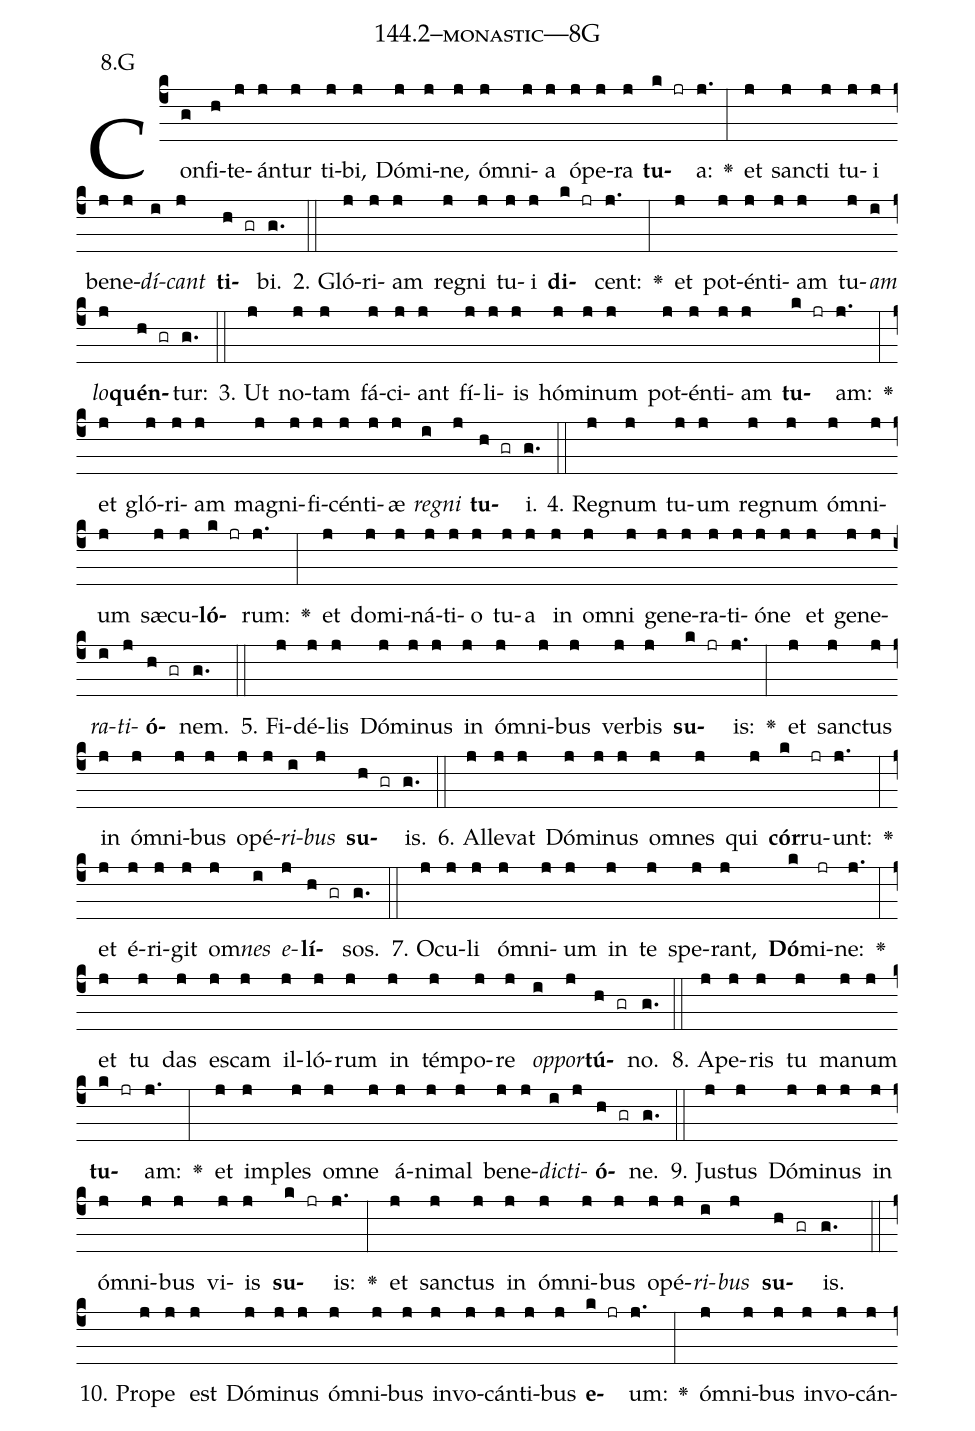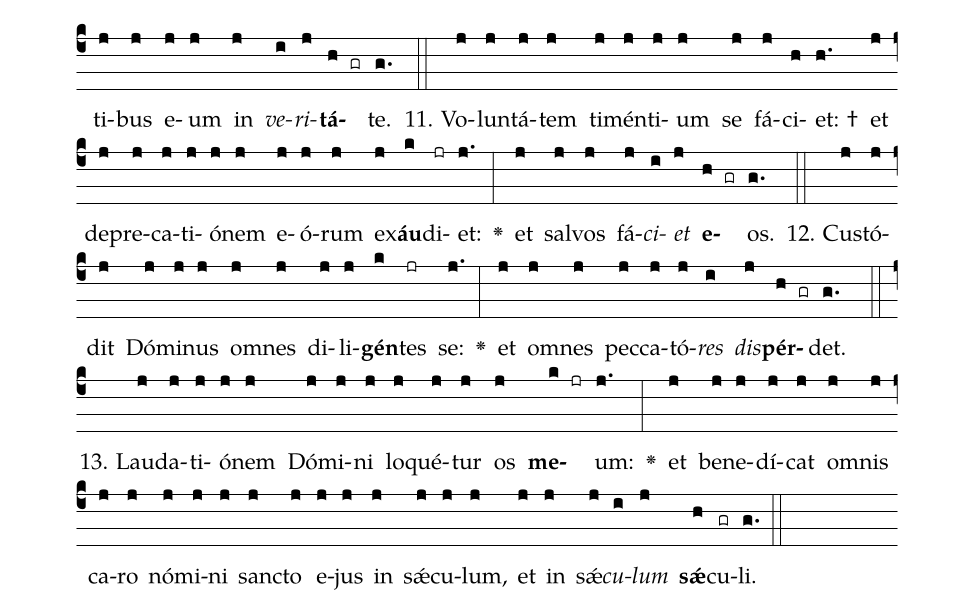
name: 144.2--monastic---8G;
annotation: 8.G;
%%
(c4)Con(g)fi(h)te(j)án(j)tur(j) ti(j)bi,(j) Dó(j)mi(j)ne,(j) óm(j)ni(j)a(j) ó(j)pe(j)ra(j) <b>tu</b>(k jr)a:(j.) <v>\greheightstar</v>(:) et(j) sanc(j)ti(j) tu(j)i(j) be(j)ne(j)<i>dí</i>(i)<i>cant</i>(j) <b>ti</b>(h gr)bi.(g.) (::)
2. Gló(j)ri(j)am(j) re(j)gni(j) tu(j)i(j) <b>di</b>(k jr)cent:(j.) <v>\greheightstar</v>(:) et(j) pot(j)én(j)ti(j)am(j) tu(j)<i>am</i>(i) <i>lo</i>(j)<b>quén</b>(h gr)tur:(g.) (::)
3. Ut(j) no(j)tam(j) fá(j)ci(j)ant(j) fí(j)li(j)is(j) hó(j)mi(j)num(j) pot(j)én(j)ti(j)am(j) <b>tu</b>(k jr)am:(j.) <v>\greheightstar</v>(:) et(j) gló(j)ri(j)am(j) ma(j)gni(j)fi(j)cén(j)ti(j)æ(j) <i>re</i>(i)<i>gni</i>(j) <b>tu</b>(h gr)i.(g.) (::)
4. Re(j)gnum(j) tu(j)um(j) re(j)gnum(j) óm(j)ni(j)um(j) sæ(j)cu(j)<b>ló</b>(k jr)rum:(j.) <v>\greheightstar</v>(:) et(j) do(j)mi(j)ná(j)ti(j)o(j) tu(j)a(j) in(j) om(j)ni(j) ge(j)ne(j)ra(j)ti(j)ó(j)ne(j) et(j) ge(j)ne(j)<i>ra</i>(i)<i>ti</i>(j)<b>ó</b>(h gr)nem.(g.) (::)
5. Fi(j)dé(j)lis(j) Dó(j)mi(j)nus(j) in(j) óm(j)ni(j)bus(j) ver(j)bis(j) <b>su</b>(k jr)is:(j.) <v>\greheightstar</v>(:) et(j) sanc(j)tus(j) in(j) óm(j)ni(j)bus(j) o(j)pé(j)<i>ri</i>(i)<i>bus</i>(j) <b>su</b>(h gr)is.(g.) (::)
6. Al(j)le(j)vat(j) Dó(j)mi(j)nus(j) om(j)nes(j) qui(j) <b>cór</b>(k)ru(jr)unt:(j.) <v>\greheightstar</v>(:) et(j) é(j)ri(j)git(j) om(j)<i>nes</i>(i) <i>e</i>(j)<b>lí</b>(h gr)sos.(g.) (::)
7. O(j)cu(j)li(j) óm(j)ni(j)um(j) in(j) te(j) spe(j)rant,(j) <b>Dó</b>(k)mi(jr)ne:(j.) <v>\greheightstar</v>(:) et(j) tu(j) das(j) es(j)cam(j) il(j)ló(j)rum(j) in(j) tém(j)po(j)re(j) <i>op</i>(i)<i>por</i>(j)<b>tú</b>(h gr)no.(g.) (::)
8. A(j)pe(j)ris(j) tu(j) ma(j)num(j) <b>tu</b>(k jr)am:(j.) <v>\greheightstar</v>(:) et(j) im(j)ples(j) om(j)ne(j) á(j)ni(j)mal(j) be(j)ne(j)<i>dic</i>(i)<i>ti</i>(j)<b>ó</b>(h gr)ne.(g.) (::)
9. Jus(j)tus(j) Dó(j)mi(j)nus(j) in(j) óm(j)ni(j)bus(j) vi(j)is(j) <b>su</b>(k jr)is:(j.) <v>\greheightstar</v>(:) et(j) sanc(j)tus(j) in(j) óm(j)ni(j)bus(j) o(j)pé(j)<i>ri</i>(i)<i>bus</i>(j) <b>su</b>(h gr)is.(g.) (::)
10. Pro(j)pe(j) est(j) Dó(j)mi(j)nus(j) óm(j)ni(j)bus(j) in(j)vo(j)cán(j)ti(j)bus(j) <b>e</b>(k jr)um:(j.) <v>\greheightstar</v>(:) óm(j)ni(j)bus(j) in(j)vo(j)cán(j)ti(j)bus(j) e(j)um(j) in(j) <i>ve</i>(i)<i>ri</i>(j)<b>tá</b>(h gr)te.(g.) (::)
11. Vo(j)lun(j)tá(j)tem(j) ti(j)mén(j)ti(j)um(j) se(j) fá(j)ci(h)et: †(h.) et(j) de(j)pre(j)ca(j)ti(j)ó(j)nem(j) e(j)ó(j)rum(j) ex(j)<b>áu</b>(k)di(jr)et:(j.) <v>\greheightstar</v>(:) et(j) sal(j)vos(j) fá(j)<i>ci</i>(i)<i>et</i>(j) <b>e</b>(h gr)os.(g.) (::)
12. Cus(j)tó(j)dit(j) Dó(j)mi(j)nus(j) om(j)nes(j) di(j)li(j)<b>gén</b>(k)tes(jr) se:(j.) <v>\greheightstar</v>(:) et(j) om(j)nes(j) pec(j)ca(j)tó(j)<i>res</i>(i) <i>dis</i>(j)<b>pér</b>(h gr)det.(g.) (::)
13. Lau(j)da(j)ti(j)ó(j)nem(j) Dó(j)mi(j)ni(j) lo(j)qué(j)tur(j) os(j) <b>me</b>(k jr)um:(j.) <v>\greheightstar</v>(:) et(j) be(j)ne(j)dí(j)cat(j) om(j)nis(j) ca(j)ro(j) nó(j)mi(j)ni(j) sanc(j)to(j) e(j)jus(j) in(j) sǽ(j)cu(j)lum,(j) et(j) in(j) sǽ(j)<i>cu</i>(i)<i>lum</i>(j) <b>sǽ</b>(h)cu(gr)li.(g.) (::)
